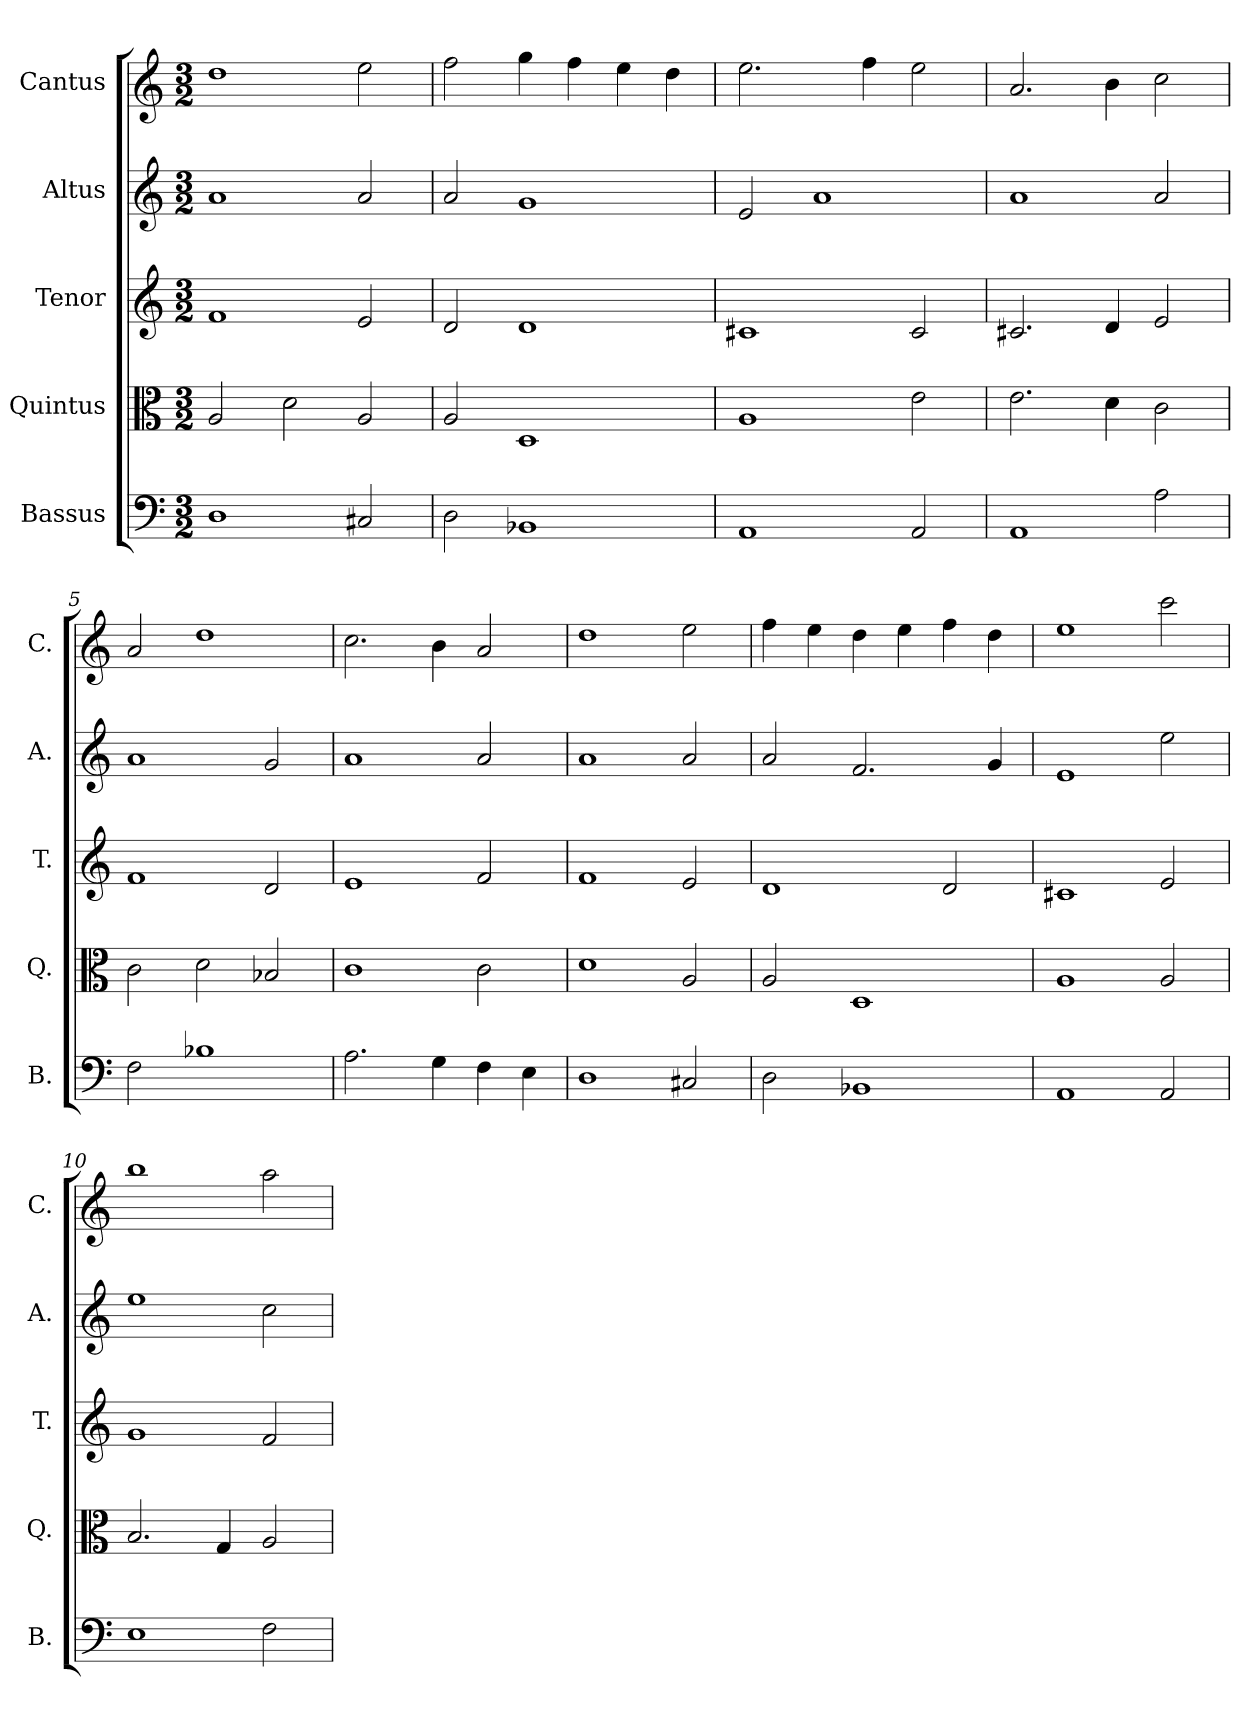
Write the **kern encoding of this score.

**kern	**kern	**kern	**kern	**kern
*part5	*part4	*part3	*part2	*part1
*staff5	*staff4	*staff3	*staff2	*staff1
*I"Bassus	*I"Quintus	*I"Tenor	*I"Altus	*I"Cantus
*I'B.	*I'Q.	*I'T.	*I'A.	*I'C.
*clefF4	*clefC3	*clefG2	*clefG2	*clefG2
*k[]	*k[]	*k[]	*k[]	*k[]
*C:	*C:	*C:	*C:	*C:
*M3/2	*M3/2	*M3/2	*M3/2	*M3/2
=1	=1	=1	=1	=1
1D\	2A/	1f/	1a/	1dd\
.	2d\	.	.	.
2C#X/	2A/	2e/	2a/	2ee\
=2	=2	=2	=2	=2
2D\	2A/	2d/	2a/	2ff\
1BB-X/	1D/	1d/	1g/	4gg\
.	.	.	.	4ff\
.	.	.	.	4ee\
.	.	.	.	4dd\
=3	=3	=3	=3	=3
1AA/	1A/	1c#X/	2e/	2.ee\
.	.	.	1a/	.
.	.	.	.	4ff\
2AA/	2e\	2c#/	.	2ee\
=4	=4	=4	=4	=4
1AA/	2.e\	2.c#X/	1a/	2.a/
.	4d\	4d/	.	4b\
2A\	2c\	2e/	2a/	2cc\
=5	=5	=5	=5	=5
2F\	2c\	1f/	1a/	2a/
1B-X\	2d\	.	.	1dd\
.	2B-X/	2d/	2g/	.
=6	=6	=6	=6	=6
2.A\	1c\	1e/	1a/	2.cc\
4G\	.	.	.	4b\
4F\	2c\	2f/	2a/	2a/
4E\	.	.	.	.
=7	=7	=7	=7	=7
1D\	1d\	1f/	1a/	1dd\
2C#X/	2A/	2e/	2a/	2ee\
=8	=8	=8	=8	=8
2D\	2A/	1d/	2a/	4ff\
.	.	.	.	4ee\
1BB-X/	1D/	.	2.f/	4dd\
.	.	.	.	4ee\
.	.	2d/	.	4ff\
.	.	.	4g/	4dd\
=9	=9	=9	=9	=9
1AA/	1A/	1c#X/	1e/	1ee\
2AA/	2A/	2e/	2ee\	2ccc\
!!LO:LB:g=z
=10	=10	=10	=10	=10
1E\	2.B/	1g/	1ee\	1bb\
.	4G/	.	.	.
2F\	2A/	2f/	2cc\	2aa\
=	=	=	=	=
*-	*-	*-	*-	*-
